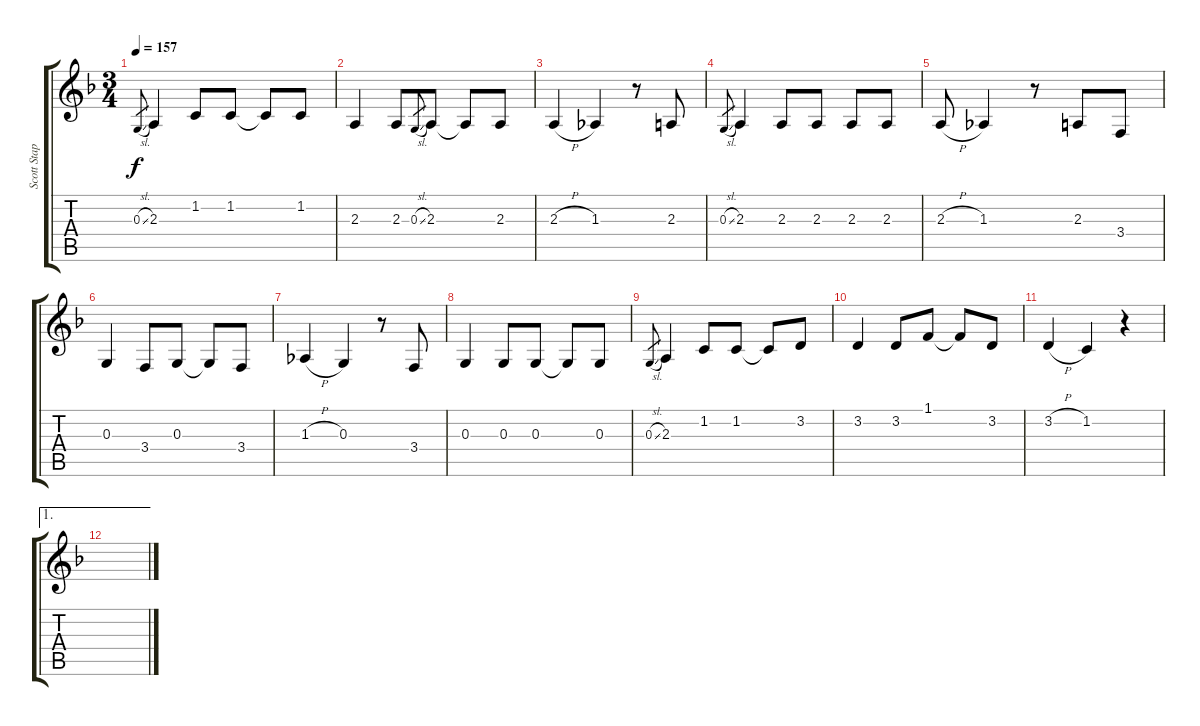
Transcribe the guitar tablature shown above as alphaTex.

\track ("Scott Stapp (Vocals)" "Scott Stap") {instrument clarinet}
\staff {score tabs}
\tuning (E4 B3 G3 D3 A2 E2) {hide}
\ts (3 4)
\tempo 157
\clef g2
\ks f
0.3{sl}.8{gr dy f} 2.3.4 1.2.8 1.2.8 1.2{t}.8 1.2.8 |
2.3.4 2.3.8 0.3{sl}.8{gr} 2.3.8 2.3{t}.8 2.3.8 |
2.3{h}.4 1.3.4 r.8 2.3.8 |
0.3{sl}.8{gr} 2.3.4 2.3.8 2.3.8 2.3.8 2.3.8 |
2.3{h}.8 1.3.4 r.8 2.3.8 3.4.8 |
0.3.4 3.4.8 0.3.8 0.3{t}.8 3.4.8 |
1.3{h}.4 0.3.4 r.8 3.4.8 |
0.3.4 0.3.8 0.3.8 0.3{t}.8 0.3.8 |
0.3{sl}.8{gr} 2.3.4 1.2.8 1.2.8 1.2{t}.8 3.2.8 |
3.2.4 3.2.8 1.1.8 1.1{t}.8 3.2.8 |
3.2{h}.4 1.2.4 r.4 |
\ae 1
